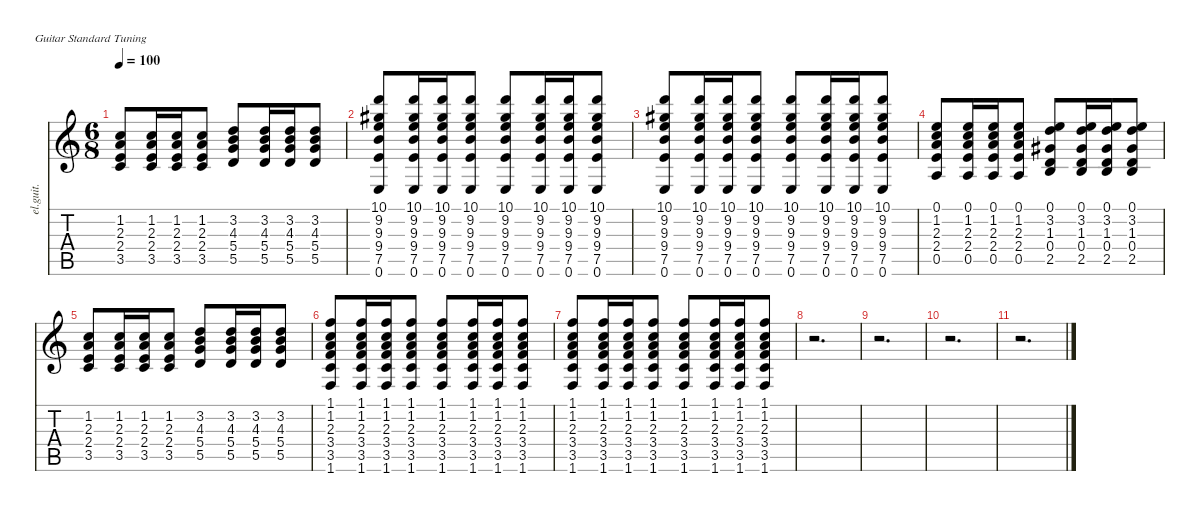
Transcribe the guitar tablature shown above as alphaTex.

\defaultSystemsLayout 4
\hideDynamics
\bracketExtendMode nobrackets
\track ("Guitar - John Frusciante" "el.guit.") {instrument electricguitarclean}
\staff {score tabs}
\tuning (E4 B3 G3 D3 A2 E2)
\ts (6 8)
\tempo 100
\clef g2
\ks c
(1.2 2.3 2.4 3.5).8{dy f beam Up} (1.2 2.3 2.4 3.5).16{beam Up} (1.2 2.3 2.4 3.5).16{beam Up} (1.2 2.3 2.4 3.5).8{beam Up} (3.2 4.3 5.4 5.5).8{beam Up} (3.2 4.3 5.4 5.5).16{beam Up} (3.2 4.3 5.4 5.5).16{beam Up} (3.2 4.3 5.4 5.5).8{beam Up} |
(10.1 9.2{acc #} 9.3 9.4 7.5 0.6).8{beam Up} (10.1 9.2{acc #} 9.3 9.4 7.5 0.6).16{beam Up} (10.1 9.2{acc #} 9.3 9.4 7.5 0.6).16{beam Up} (10.1 9.2{acc #} 9.3 9.4 7.5 0.6).8{beam Up} (10.1 9.2{acc #} 9.3 9.4 7.5 0.6).8{beam Up} (10.1 9.2{acc #} 9.3 9.4 7.5 0.6).16{beam Up} (10.1 9.2{acc #} 9.3 9.4 7.5 0.6).16{beam Up} (10.1 9.2{acc #} 9.3 9.4 7.5 0.6).8{beam Up} |
(10.1 9.2{acc #} 9.3 9.4 7.5 0.6).8{beam Up} (10.1 9.2{acc #} 9.3 9.4 7.5 0.6).16{beam Up} (10.1 9.2{acc #} 9.3 9.4 7.5 0.6).16{beam Up} (10.1 9.2{acc #} 9.3 9.4 7.5 0.6).8{beam Up} (10.1 9.2{acc #} 9.3 9.4 7.5 0.6).8{beam Up} (10.1 9.2{acc #} 9.3 9.4 7.5 0.6).16{beam Up} (10.1 9.2{acc #} 9.3 9.4 7.5 0.6).16{beam Up} (10.1 9.2{acc #} 9.3 9.4 7.5 0.6).8{beam Up} |
(0.1 1.2 2.3 2.4 0.5).8{beam Up} (0.1 1.2 2.3 2.4 0.5).16{beam Up} (0.1 1.2 2.3 2.4 0.5).16{beam Up} (0.1 1.2 2.3 2.4 0.5).8{beam Up} (0.1 3.2 1.3{acc #} 0.4 2.5).8{beam Up} (0.1 3.2 1.3{acc #} 0.4 2.5).16{beam Up} (0.1 3.2 1.3{acc #} 0.4 2.5).16{beam Up} (0.1 3.2 1.3{acc #} 0.4 2.5).8{beam Up} |
(1.2 2.3 2.4 3.5).8{beam Up} (1.2 2.3 2.4 3.5).16{beam Up} (1.2 2.3 2.4 3.5).16{beam Up} (1.2 2.3 2.4 3.5).8{beam Up} (3.2 4.3 5.4 5.5).8{beam Up} (3.2 4.3 5.4 5.5).16{beam Up} (3.2 4.3 5.4 5.5).16{beam Up} (3.2 4.3 5.4 5.5).8{beam Up} |
(1.1 1.2 2.3 3.4 3.5 1.6).8{beam Up} (1.1 1.2 2.3 3.4 3.5 1.6).16{beam Up} (1.1 1.2 2.3 3.4 3.5 1.6).16{beam Up} (1.1 1.2 2.3 3.4 3.5 1.6).8{beam Up} (1.1 1.2 2.3 3.4 3.5 1.6).8{beam Up} (1.1 1.2 2.3 3.4 3.5 1.6).16{beam Up} (1.1 1.2 2.3 3.4 3.5 1.6).16{beam Up} (1.1 1.2 2.3 3.4 3.5 1.6).8{beam Up} |
(1.1 1.2 2.3 3.4 3.5 1.6).8{beam Up} (1.1 1.2 2.3 3.4 3.5 1.6).16{beam Up} (1.1 1.2 2.3 3.4 3.5 1.6).16{beam Up} (1.1 1.2 2.3 3.4 3.5 1.6).8{beam Up} (1.1 1.2 2.3 3.4 3.5 1.6).8{beam Up} (1.1 1.2 2.3 3.4 3.5 1.6).16{beam Up} (1.1 1.2 2.3 3.4 3.5 1.6).16{beam Up} (1.1 1.2 2.3 3.4 3.5 1.6).8{beam Up} |
r.2{d beam Down} |
r.2{d beam Down} |
r.2{d beam Down} |
r.2{d beam Down}
